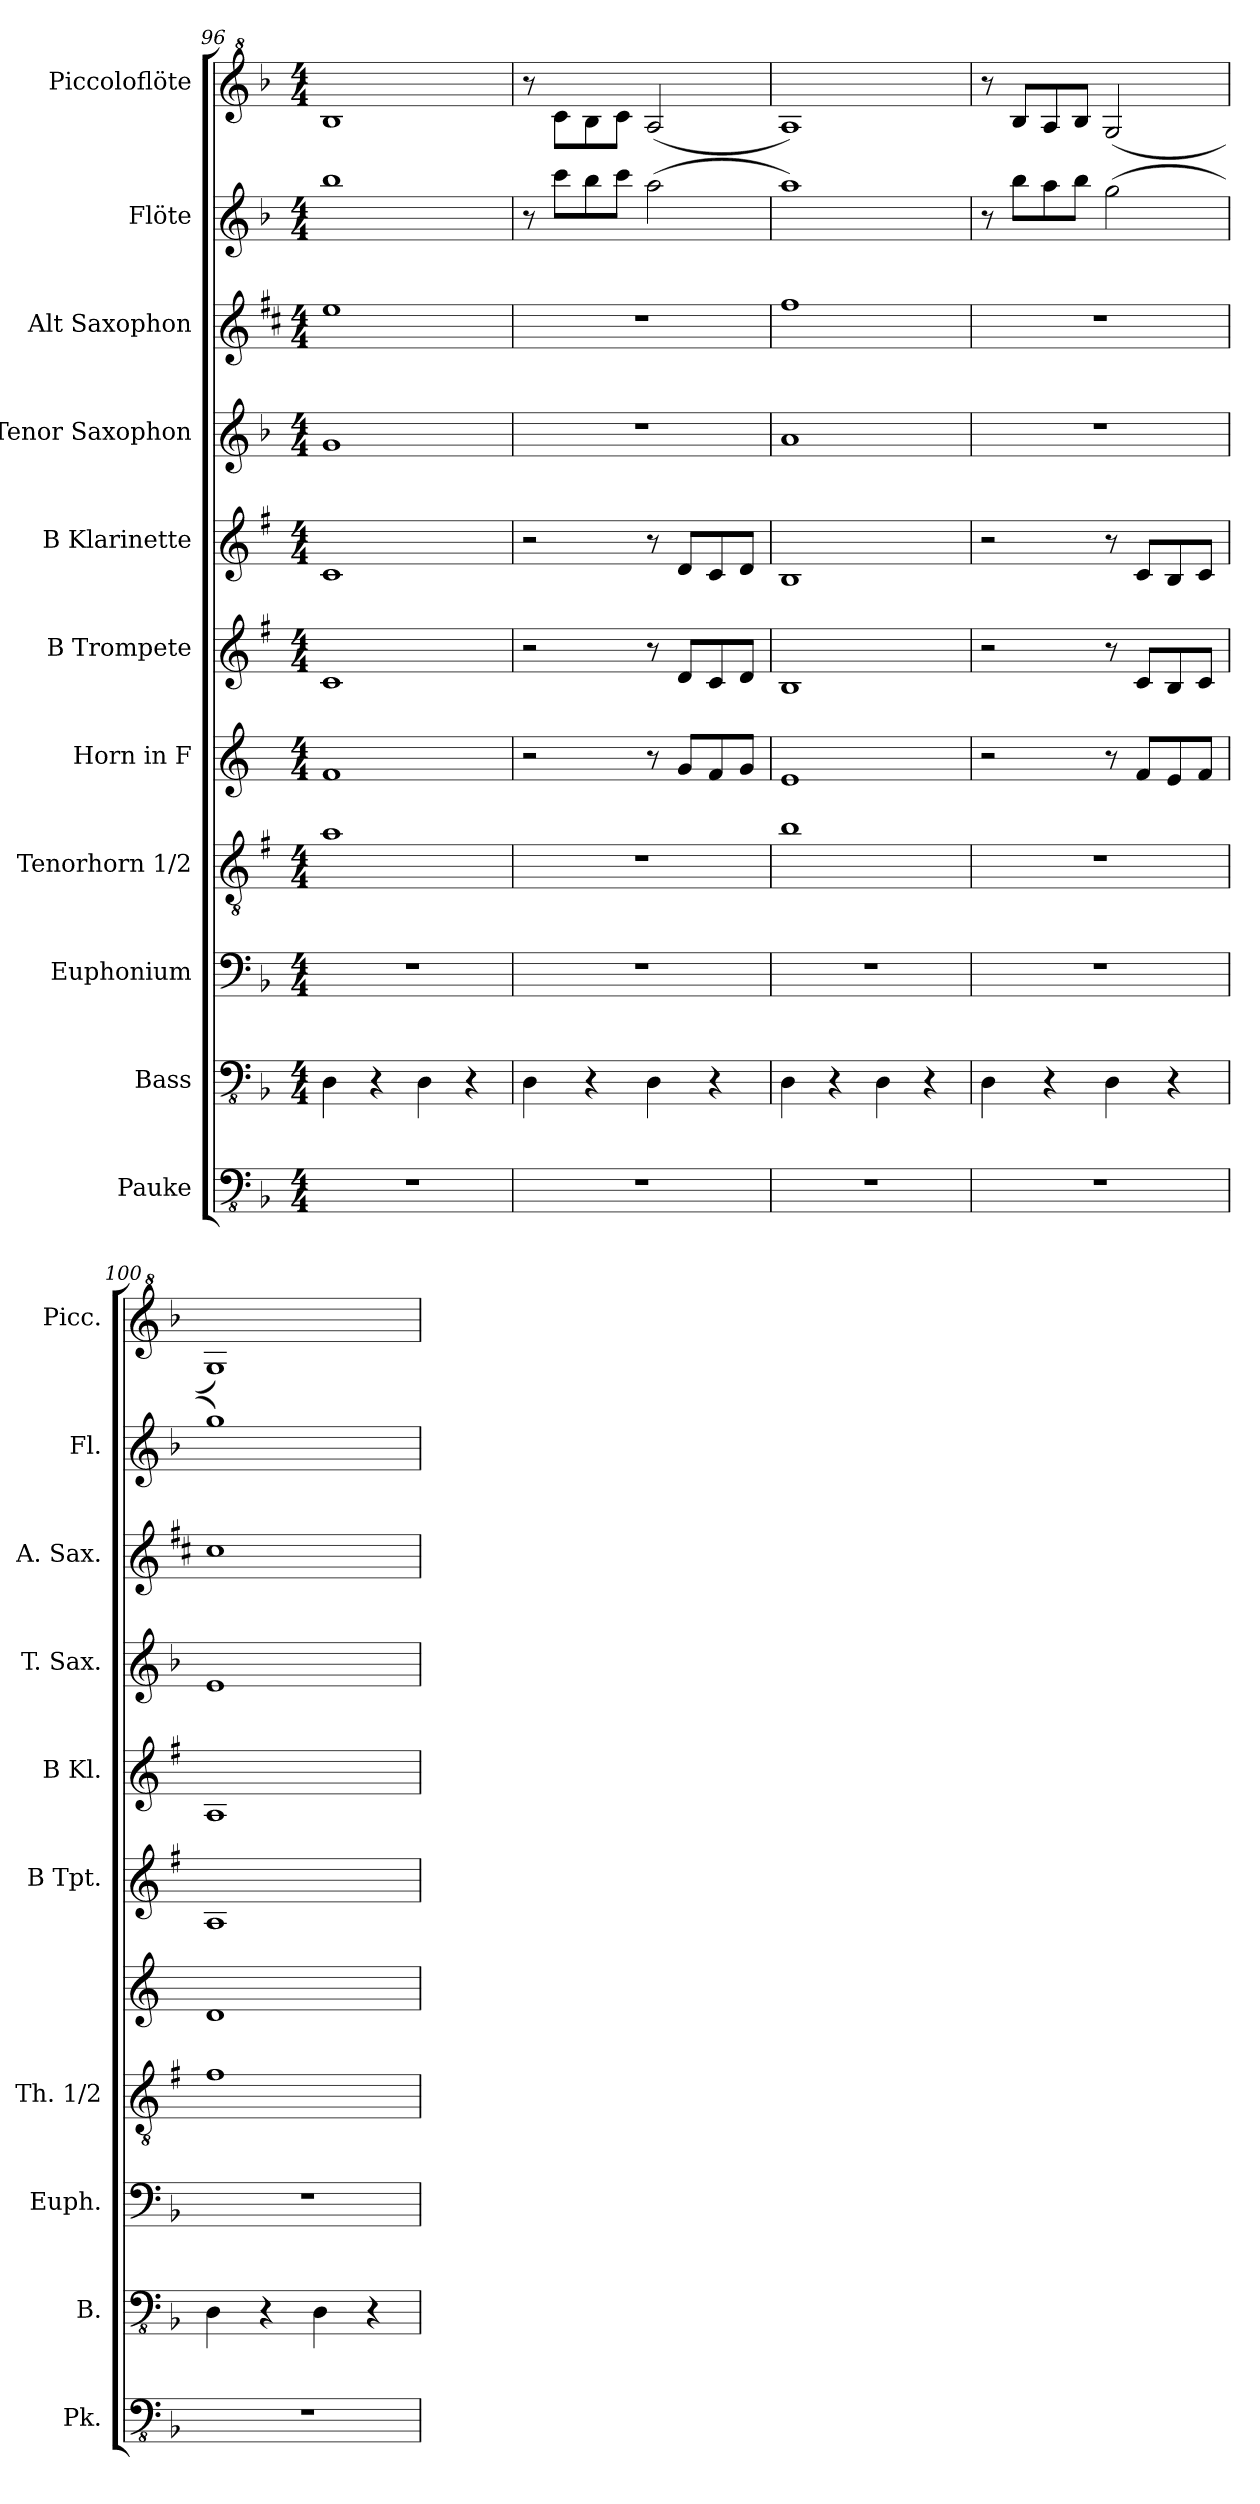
**kern	**kern	**kern	**kern	**kern	**kern	**kern	**kern	**kern	**kern	**kern
*part11	*part10	*part9	*part8	*part7	*part6	*part5	*part4	*part3	*part2	*part1
*staff11	*staff10	*staff9	*staff8	*staff7	*staff6	*staff5	*staff4	*staff3	*staff2	*staff1
*I"Pauke	*I"Bass	*I"Euphonium	*I"Tenorhorn 1/2	*I"Horn in F	*I"B Trompete	*I"B Klarinette	*I"Tenor Saxophon	*I"Alt Saxophon	*I"Flöte	*I"Piccoloflöte
*I'Pk.	*I'B.	*I'Euph.	*I'Th. 1/2	*	*I'B Tpt.	*I'B Kl.	*I'T. Sax.	*I'A. Sax.	*I'Fl.	*I'Picc.
*clefFv4	*clefFv4	*clefF4	*clefGv2	*clefG2	*clefG2	*clefG2	*clefG2	*clefG2	*clefG2	*clefG^2
*	*	*	*ITrd1c2	*ITrd4c7	*ITrd1c2	*ITrd1c2	*ITrd8c14	*ITrd5c9	*	*ITrd-7c-12
*k[b-]	*k[b-]	*k[b-]	*k[b-]	*k[b-]	*k[b-]	*k[b-]	*k[b-]	*k[b-]	*k[b-]	*k[b-]
*M4/4	*M4/4	*M4/4	*M4/4	*M4/4	*M4/4	*M4/4	*M4/4	*M4/4	*M4/4	*M4/4
=96	=96	=96	=96	=96	=96	=96	=96	=96	=96	=96
1r	4DD\	1r	1g	1B-	1B-	1B-	1G	1g	1bb-	1bb-
.	4r	.	.	.	.	.	.	.	.	.
.	4DD\	.	.	.	.	.	.	.	.	.
.	4r	.	.	.	.	.	.	.	.	.
=97	=97	=97	=97	=97	=97	=97	=97	=97	=97	=97
1r	4DD\	1r	1r	2r	2r	2r	1r	1r	8r	8r
.	.	.	.	.	.	.	.	.	8ccc\L	8ccc\L
.	4r	.	.	.	.	.	.	.	8bb-\	8bb-\
.	.	.	.	.	.	.	.	.	8ccc\J	8ccc\J
.	4DD\	.	.	8r	8r	8r	.	.	(2aa\	(2aa/
.	.	.	.	8c/L	8c/L	8c/L	.	.	.	.
.	4r	.	.	8B-/	8B-/	8B-/	.	.	.	.
.	.	.	.	8c/J	8c/J	8c/J	.	.	.	.
=98	=98	=98	=98	=98	=98	=98	=98	=98	=98	=98
1r	4DD\	1r	1a	1A	1A	1A	1A	1a	1aa)	1aa)
.	4r	.	.	.	.	.	.	.	.	.
.	4DD\	.	.	.	.	.	.	.	.	.
.	4r	.	.	.	.	.	.	.	.	.
=99	=99	=99	=99	=99	=99	=99	=99	=99	=99	=99
1r	4DD\	1r	1r	2r	2r	2r	1r	1r	8r	8r
.	.	.	.	.	.	.	.	.	8bb-\L	8bb-/L
.	4r	.	.	.	.	.	.	.	8aa\	8aa/
.	.	.	.	.	.	.	.	.	8bb-\J	8bb-/J
.	4DD\	.	.	8r	8r	8r	.	.	(2gg\	(2gg/
.	.	.	.	8B-/L	8B-/L	8B-/L	.	.	.	.
.	4r	.	.	8A/	8A/	8A/	.	.	.	.
.	.	.	.	8B-/J	8B-/J	8B-/J	.	.	.	.
=100	=100	=100	=100	=100	=100	=100	=100	=100	=100	=100
1r	4DD\	1r	1e	1G	1G	1G	1E	1e	1gg)	1gg)
.	4r	.	.	.	.	.	.	.	.	.
.	4DD\	.	.	.	.	.	.	.	.	.
.	4r	.	.	.	.	.	.	.	.	.
=	=	=	=	=	=	=	=	=	=	=
*-	*-	*-	*-	*-	*-	*-	*-	*-	*-	*-
